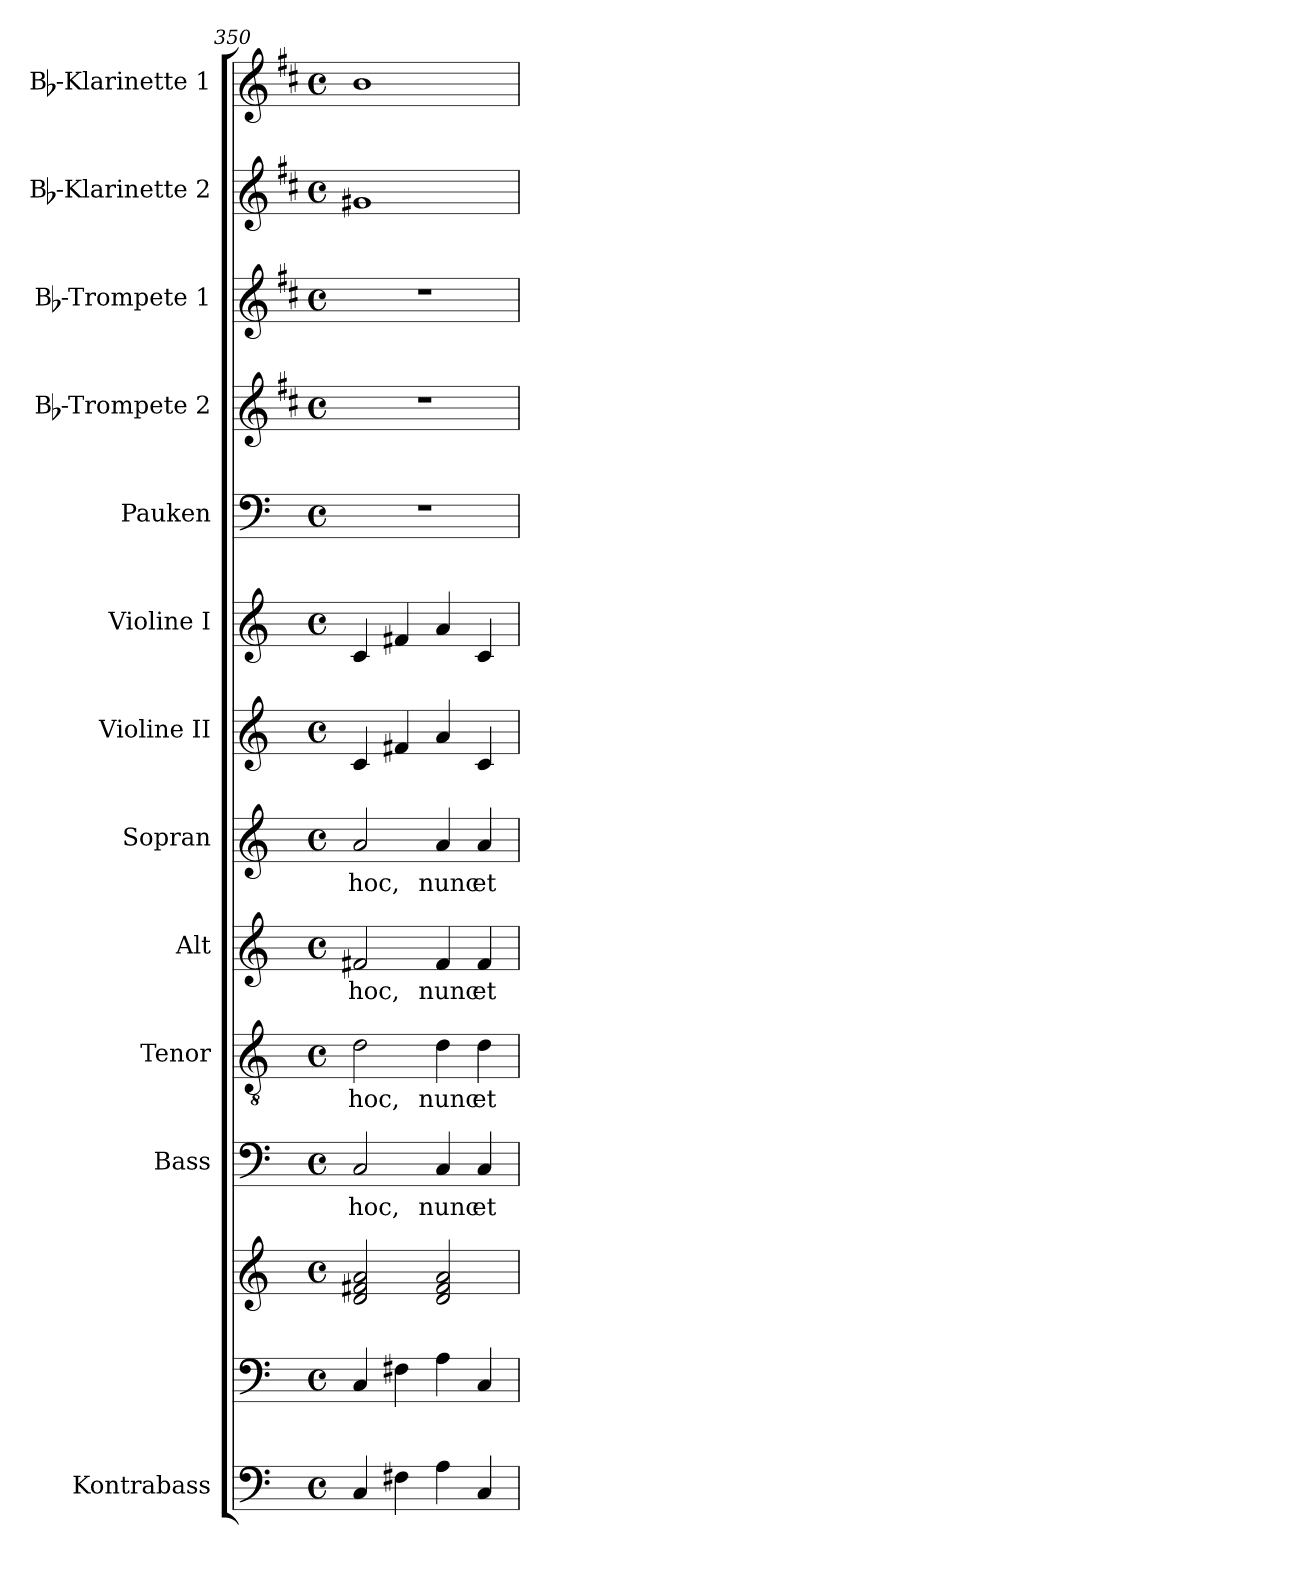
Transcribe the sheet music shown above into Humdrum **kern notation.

**kern	**kern	**kern	**kern	**text	**kern	**text	**kern	**text	**kern	**text	**kern	**kern	**kern	**kern	**kern	**kern	**kern
*part13	*part12	*part12	*part11	*part11	*part10	*part10	*part9	*part9	*part8	*part8	*part7	*part6	*part5	*part4	*part3	*part2	*part1
*staff14	*staff13	*staff12	*staff11	*staff11	*staff10	*staff10	*staff9	*staff9	*staff8	*staff8	*staff7	*staff6	*staff5	*staff4	*staff3	*staff2	*staff1
*I"Kontrabass	*	*	*I"Bass	*	*I"Tenor	*	*I"Alt	*	*I"Sopran	*	*I"Violine II	*I"Violine I	*I"Pauken	*I"Bb-Trompete 2	*I"Bb-Trompete 1	*I"Bb-Klarinette 2	*I"Bb-Klarinette 1
*I'Kb.	*	*	*I'B.	*	*I'T.	*	*I'A.	*	*I'S.	*	*I'Vl. II	*I'Vl. I	*I'Pk.	*I'Bb Trp. 2	*I'Bb Trp. 1	*I'Bb Kl. 2	*I'Bb Kl. 1
*clefF4	*clefF4	*clefG2	*clefF4	*	*clefGv2	*	*clefG2	*	*clefG2	*	*clefG2	*clefG2	*clefF4	*clefG2	*clefG2	*clefG2	*clefG2
*ITrd7c12	*	*	*	*	*	*	*	*	*	*	*	*	*	*ITrd1c2	*ITrd1c2	*ITrd1c2	*ITrd1c2
*k[]	*k[]	*k[]	*k[]	*	*k[]	*	*k[]	*	*k[]	*	*k[]	*k[]	*k[]	*k[]	*k[]	*k[]	*k[]
*C:	*C:	*C:	*C:	*	*C:	*	*C:	*	*C:	*	*C:	*C:	*C:	*C:	*C:	*C:	*C:
*M4/4	*M4/4	*M4/4	*M4/4	*	*M4/4	*	*M4/4	*	*M4/4	*	*M4/4	*M4/4	*M4/4	*M4/4	*M4/4	*M4/4	*M4/4
*met(c)	*met(c)	*met(c)	*met(c)	*	*met(c)	*	*met(c)	*	*met(c)	*	*met(c)	*met(c)	*met(c)	*met(c)	*met(c)	*met(c)	*met(c)
=350	=350	=350	=350	=350	=350	=350	=350	=350	=350	=350	=350	=350	=350	=350	=350	=350	=350
!	!	!	!	!LO:LY:b	!	!LO:LY:b	!	!LO:LY:b	!	!LO:LY:b	!	!	!	!	!	!	!
4CC/	4C/	2d/ 2f#X/ 2a/	2C/	hoc,	2d\	hoc,	2f#X/	hoc,	2a/	hoc,	4c/	4c/	1r	1r	1r	1f#X	1a
4FF#X\	4F#X\	.	.	.	.	.	.	.	.	.	4f#X/	4f#X/	.	.	.	.	.
!	!	!	!	!LO:LY:b	!	!LO:LY:b	!	!LO:LY:b	!	!LO:LY:b	!	!	!	!	!	!	!
4AA\	4A\	2d/ 2f#/ 2a/	4C/	nunc	4d\	nunc	4f#/	nunc	4a/	nunc	4a/	4a/	.	.	.	.	.
!	!	!	!	!LO:LY:b	!	!LO:LY:b	!	!LO:LY:b	!	!LO:LY:b	!	!	!	!	!	!	!
4CC/	4C/	.	4C/	et	4d\	et	4f#/	et	4a/	et	4c/	4c/	.	.	.	.	.
=	=	=	=	=	=	=	=	=	=	=	=	=	=	=	=	=	=
*-	*-	*-	*-	*-	*-	*-	*-	*-	*-	*-	*-	*-	*-	*-	*-	*-	*-
